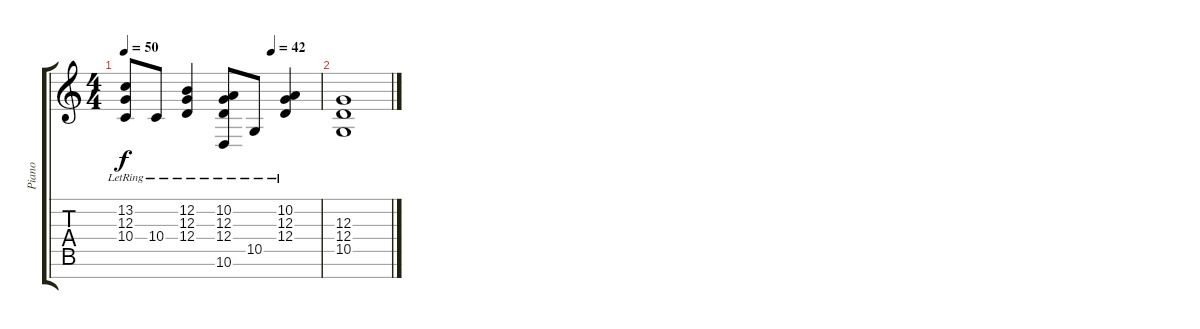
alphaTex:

\track ("Piano" "Piano") {instrument acousticgrandpiano}
\staff {score tabs}
\tuning (E4 B3 G3 D3 A2 E2 B1) {hide}
\ts (4 4)
\tempo 50
\tempo (42 0.75)
\clef g2
\ks c
(13.2{lr} 12.3{lr} 10.4{lr}).8{dy f} 10.4{lr}.8 (12.2{lr} 12.3{lr} 12.4{lr}).4 (10.2{lr} 12.3{lr} 12.4{lr} 10.6{lr}).8 10.5{lr}.8 (10.2{lr} 12.3{lr} 12.4{lr}).4 |
(12.3 12.4 10.5).1
